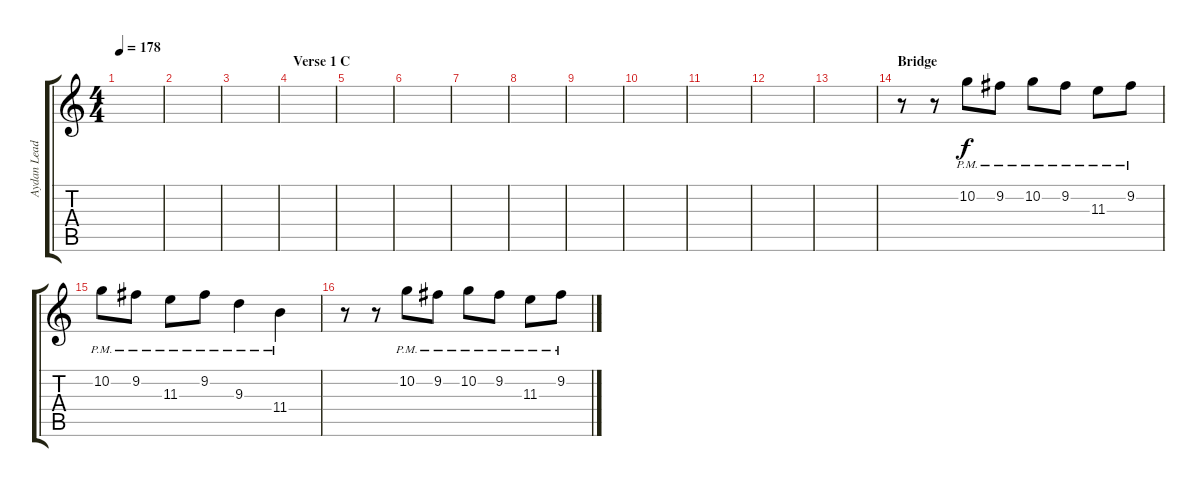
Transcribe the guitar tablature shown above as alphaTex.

\track ("Aydan Lead" "Aydan Lead") {instrument distortionguitar}
\staff {score tabs}
\tuning (D4 A3 F3 C3 G2 D2) {hide}
\ts (4 4)
\tempo 178
\clef g2
\ks c
|
|
|
\section ("" "Verse 1 C")
|
|
|
|
|
|
|
|
|
|
\section ("" "Bridge")
r.8{volume 11} r.8 10.2{pm}.8 9.2{pm}.8 10.2{pm}.8 9.2{pm}.8 11.3{pm}.8 9.2{pm}.8 |
10.2{pm}.8 9.2{pm}.8 11.3{pm}.8 9.2{pm}.8 9.3{pm}.4 11.4{pm}.4 |
r.8 r.8 10.2{pm}.8 9.2{pm}.8 10.2{pm}.8 9.2{pm}.8 11.3{pm}.8 9.2{pm}.8
